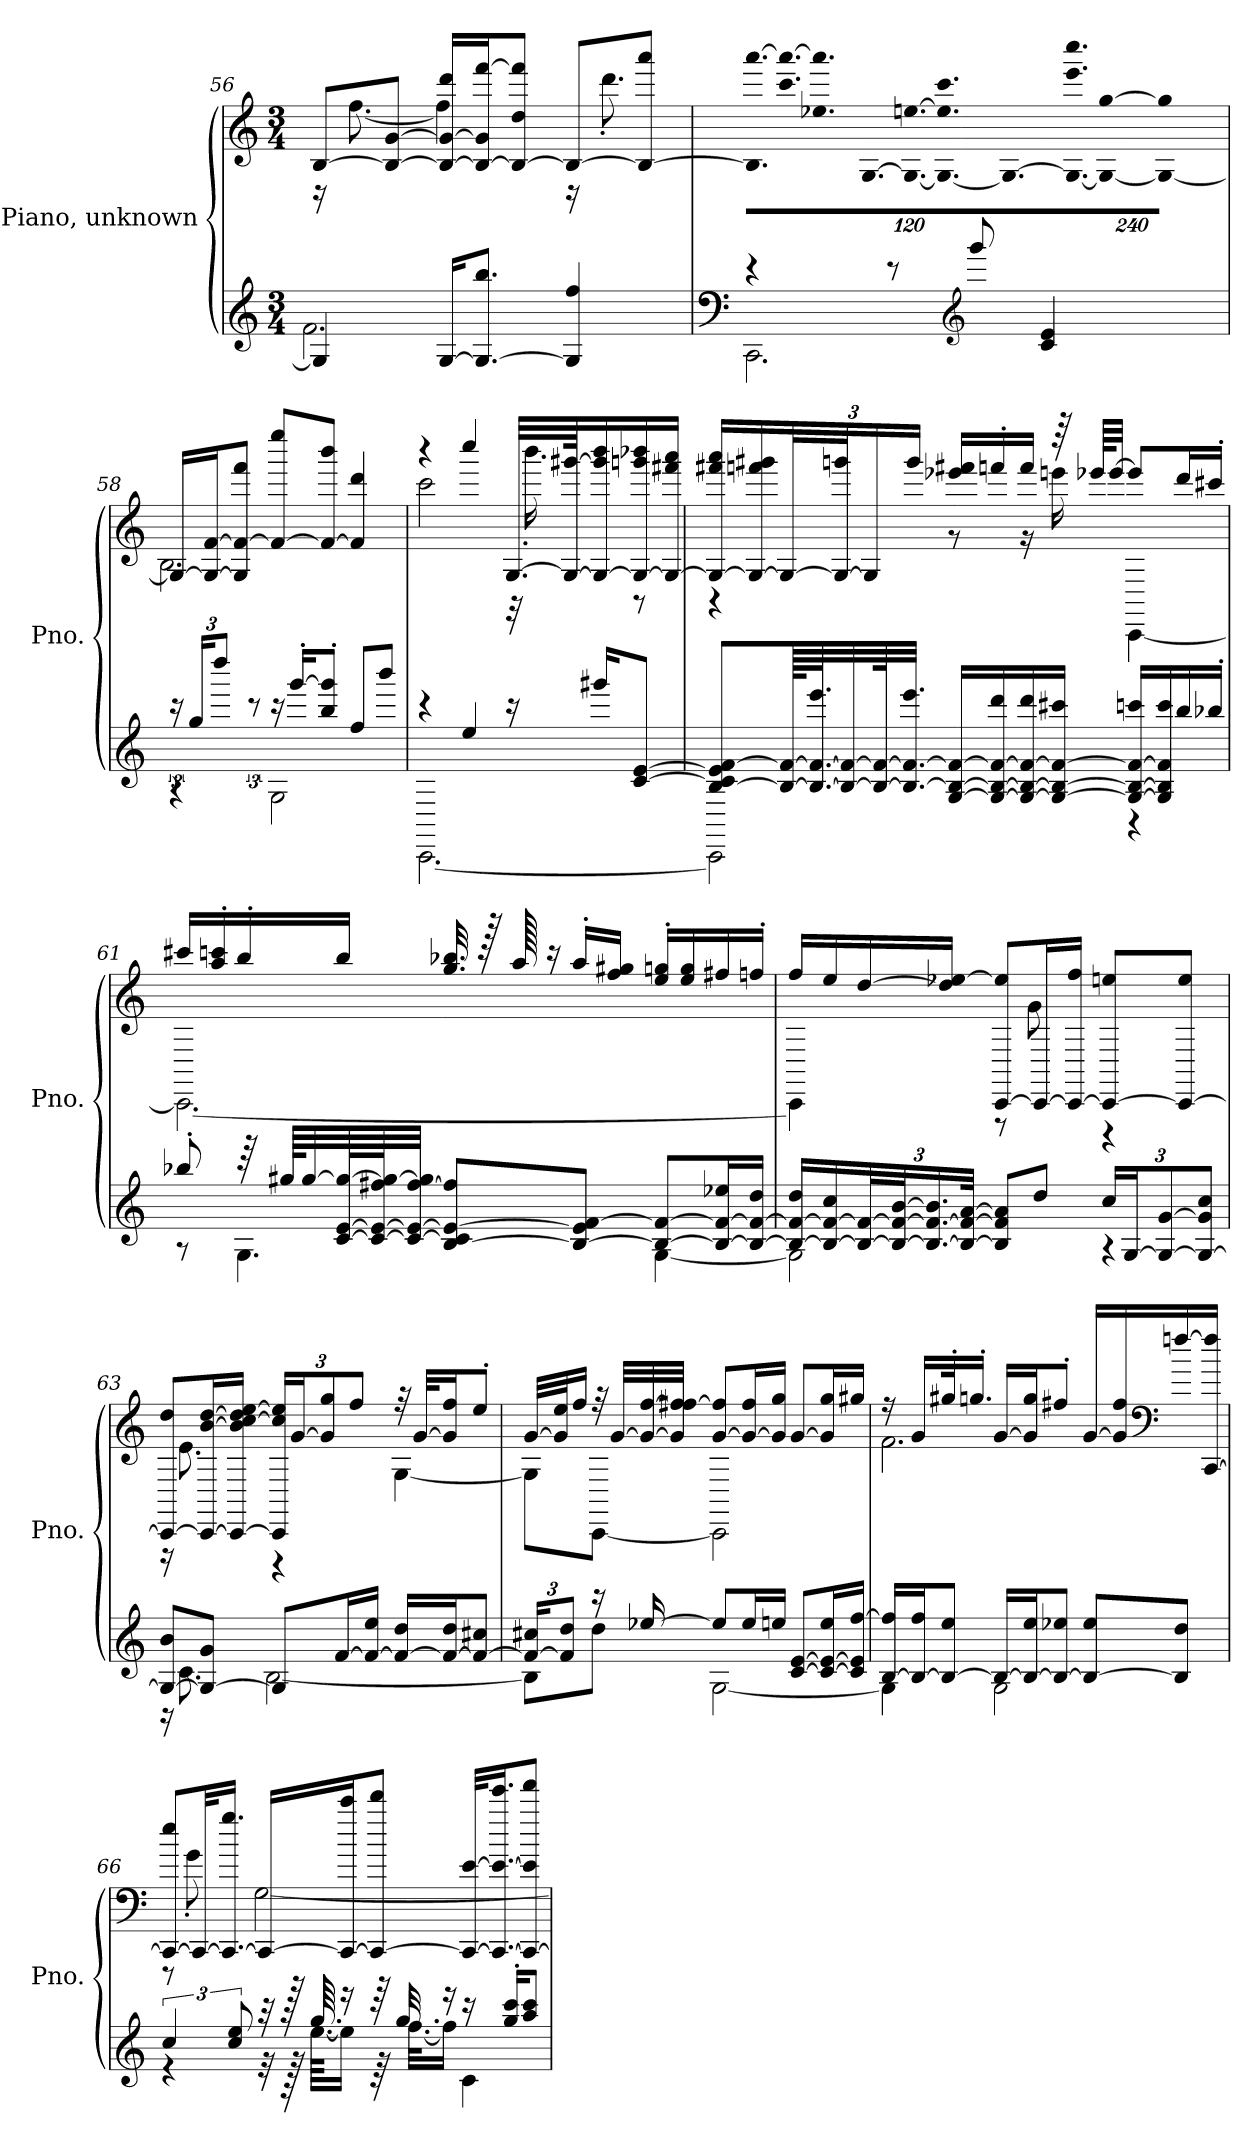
**kern	**kern
*part1	*part1
*staff2	*staff1
*I"Piano, unknown	*
*I'Pno.	*
*clefG2	*clefG2
*k[]	*k[]
*M3/4	*M3/4
=56	=56
*^	*^
4G/]	2.f\	[8B/L	16r
.	.	.	[8.ff\
.	.	8B/_ [8g/J	.
[16G/KL	.	16B/_ 16g/_ 16ddd/LL	4ff\]
8.G/_ 8.bb/J	.	16B/_ 16g/] [16fff/J	.
.	.	8B/_ 8dd/ 8fff/]J	.
4G/] 4ff/	.	8B/L_	16r
.	.	.	8.ddd'\
.	.	8B/_ 8aaa/J	.
*	*	*v	*v
!!LO:LB:g=z
=57	=57	=57
*clefF4	*	*
*	*	*Xbrackettup
!	!	!LO:N:vis=32.
4r	2.CC\	1920%103B\] [1920%103aaa\LLL
!	!	!LO:N:vis=32.
.	.	1920%103ccc\ 1920%103aaa\_J
!	!	!LO:N:vis=16.
.	.	960%103ee-X\ 960%103aaa\]
!	!	!LO:N:vis=32.
.	.	[1920%103G\L
8r	.	.
!	!	!LO:N:vis=32.
.	.	1920%103G\_ [1920%103een\J
!	!	!LO:N:vis=16.
.	.	960%103G\_ 960%103ee\] 960%103ccc\
*clefG2	*	*
8ggg/	.	.
!	!	!LO:N:vis=16.
.	.	960%103G\_
4c/ 4e/	.	.
!	!	!LO:N:vis=32.
.	.	1920%103G\_ 1920%103eee\ 1920%103cccc\JK
!	!	!LO:N:vis=8
.	.	960%137G\_ [960%137gg\
!	!	!LO:N:vis=64
.	.	960%17G\_ 960%17gg\]Jkkk
1920ryy	1920ryy	.
=58	=58	=58
*	*	*^
24r	4r	16G/LL_	2.B\
24gg/KL	.	.	.
.	.	16G/_ [16f/J	.
12dddd/J	.	.	.
.	.	8G/] 8f/_ 8fff/J	.
12r	.	.	.
16r	2G\	8f/_ 8eeee/L	.
[16ggg'/KL	.	.	.
8bb/' 8ggg/]'J	.	8f/_ 8bbb/J	.
8ff/L	.	4f/] 4ddd/	.
8bbb/J	.	.	.
=59	=59	=59	=59
4r	[2.CC\	4r	2ccc\
4ee/	.	4cccc/	.
16r	.	[32.G/LLL	32r
.	.	.	16.bbb'\
.	.	64G/_ [64ggg#X/JK	.
16ggg#X/KL	.	16G/_ 16ggg#/] 16bbb/	.
[8c/ [8e/J	.	16G/_ 16gggn/ 16bbb-X/	8r
.	.	16G/_ 16fff#X/ 16aaa/JJ	.
!!LO:LB:g=z	!!
=60	=60	=60	=60
[8B/ 8c/] 8e/] [8f/L	2CC\]	16G/_ 16fff#X/ 16aaa/LL	4r
.	.	16G/_ 16fffn/ 16ggg#X/	.
128B/_ 128f/_KLLL	.	48G/L_	.
64.B/_ 64.f/_ 64.eee/J	.	.	.
.	.	48G/_ 48gggn/J	.
32B/_ 32f/_	.	.	.
.	.	24G/]	.
64B/_ 64f/_K	.	.	.
32.B/_ 32.f/_ 32.eee/JJJ	.	.	.
.	.	24ggg/JJ	.
[16G/ 16B/_ 16f/_LL	.	16eee-X/ 16fff#X/LL	8r
16G/_ 16B/_ 16f/_ 16ddd/	.	16fffn'/	.
16G/_ 16B/_ 16f/_ 16ddd/	.	16fff/JJ	16r
16G/_ 16B/_ 16f/_ 16ccc#X/JJ	.	64r	16eeen\
.	.	64eee-X/KLLL	.
.	.	[32eee-/JJJ	.
16G/_ 16B/_ 16f/_ 16cccn/LL	4r	8eee-/L]	[4CC\
16G/] 16B/] 16f/] 16ccc/	.	.	.
16bb/	.	16ddd/L	.
16bb-X'/JJ	.	16ccc#X'/JJ	.
!!LO:LB:g=z	!!
=61	=61	=61	=61
8bb-X'/	8r	16ccc#X/LL	2.CC\_
.	.	16aa/' 16cccn/'	.
64r	4.G\	16bb'/	.
64gg#X/KLLL	.	.	.
[32gg#/	.	.	.
[64c/ [64e/ 64gg#/_L	.	16bb/JJ	.
64c/_ 64e/_ 64ff#X/ 64gg#/_J	.	.	.
32c/_ 32e/_ [32ff#/ 32gg#/]JJJ	.	.	.
[8B/ 8c/] 8e/_ 8ff#/]L	.	32.gg/ 32.bb-X/	.
.	.	128r	.
.	.	128aa/	.
.	.	16r	.
8B/_ 8e/] [8f/J	.	16aa'/LL	.
.	.	16ff/ 16gg#X/JJ	.
8B/_ 8f/_L	[4G\	16ee/' 16ggn/'LL	.
.	.	16ee/ 16gg/	.
16B/_ 16f/_ 16ee-X/L	.	16ff#X/	.
16B/_ 16f/_ 16dd/JJ	.	16ffn'/JJ	.
!!LO:PB:g=z	!!
=62	=62	=62	=62
16B/_ 16f/_ 16dd/LL	2G\]	16ff/LL	4CC\]
16B/_ 16f/_ 16cc/	.	16ee/	.
*Xbrackettup	*	*	*
48B/_ 48f/_L	.	[16dd/	.
48B/_ 48f/_ [48b/J	.	.	.
24.B/_ 24.f/_ 24.b/]	.	.	.
.	.	16dd/] [16ee-X/JJ	.
48B/_ 48f/_ [48a/JJk	.	.	.
8B/] 8f/] 8a/]L	.	[8CC/ 8ee-/]L	8r
8dd/J	.	16CC/L_	8g\
.	.	16CC/_ 16ff/JJ	.
24cc/LL	4r	8CC/_ 8een/L	4r
[24G/J	.	.	.
12G/_ [12g/	.	.	.
.	.	8CC/_ 8ee/J	.
12G/_ 12g/] 12cc/J	.	.	.
=63	=63	=63	=63
8G/_ 8b/L	16r	8CC/_ 8dd/L	16r
.	8.c\	.	8.e\
8G/_ 8g/J	.	16CC/_ [16b/ [16dd/L	.
.	.	16CC/_ 16b/] [16cc/ 16dd/] [16ee/JJ	.
8G/L]	[2B\	24CC/] 24cc/] 24ee/]LL	4r
.	.	[24g/J	.
.	.	12g/] 12gg/	.
[16f/L	.	.	.
.	.	12ff/J	.
16f/_ 16ee/JJ	.	.	.
16f/_ 16dd/LL	.	32r	[4G\
.	.	[32g/KLL	.
16f/_ 16dd/J	.	16g/] 16ff/J	.
8f/_ 8cc#X/J	.	8ee'/J	.
!!LO:LB:g=z	!!
=64	=64	=64	=64
24f/_ 24cc#X/KL	8B\L]	[32g/LLL	8G\L]
.	.	32g/] 32ee/J	.
12f/] 12dd/J	.	.	.
.	.	16ff/JJ	.
16r	8dd\J	32r	[8CC\J
.	.	[32g/LLL	.
[16ee-X/	.	32g/_ [32ff/	.
.	.	32g/] 32ff/] [32ff#X/JJJ	.
8ee-/L]	[2G\	[8g/ 8ff#/]L	2CC\]
16ee-/L	.	16g/_ 16ff#/L	.
16een/JJ	.	16g/] 16gg/JJ	.
[8c/ [8e/L	.	[8g/L	.
16c/_ 16e/_ 16ee/L	.	16g/] 16gg/L	.
16c/] 16e/] [16ff/JJ	.	16gg#X/JJ	.
=65	=65	=65	=65
[16B/ 16ff/]LL	4G\]	16r	2.f\
16B/_ 16ff/J	.	16g/LL	.
8B/_ 8ee/J	.	32gg#X'/K	.
.	.	16.ggn'/JJ	.
16B/LL_	2G\	[16g/LL	.
16B/_ 16ee/J	.	16g/] 16gg/J	.
8B/_ 8ee-X/J	.	8ff#X'/J	.
8B/_ 8ee-/L	.	[16g/LL	.
.	.	16g/] 16ff#/	.
*	*	*clefF4	*
8B/] 8dd/J	.	[16ffn/	.
.	.	[16CC/ 16ff/]JJ	.
!!LO:LB:g=z	!!
=66	=66	=66	=66
*brackettup	*	*	*
6cc/	4r	8CC/_ 8ee/L	8r
.	.	32CC/KL_	8g'\
.	.	16.CC/_ 16.gg/JJ	.
12cc/ 12ee/	.	.	.
32r	32r	16CC/LL_	[2G\
128r	128r	.	.
64.gg/	[64.ee\KKLL	.	.
16r	16ee\JJ]	16CC/_ 16ccc/J	.
64r	64r	8CC/_ 8ddd/J	.
32.gg/	[32.ff\KLL	.	.
16r	16ff\JJ]	.	.
16r	4c\	32CC/_ [32e/KLL	.
.	.	16.CC/_ 16.e/_ 16.eee/J	.
16gg/' 16ccc/'KL	.	.	.
8aa/ 8ccc/J	.	8CC/_ 8e/] 8fff/J	.
*v	*v	*	*
*	*v	*v
=	=
*-	*-
